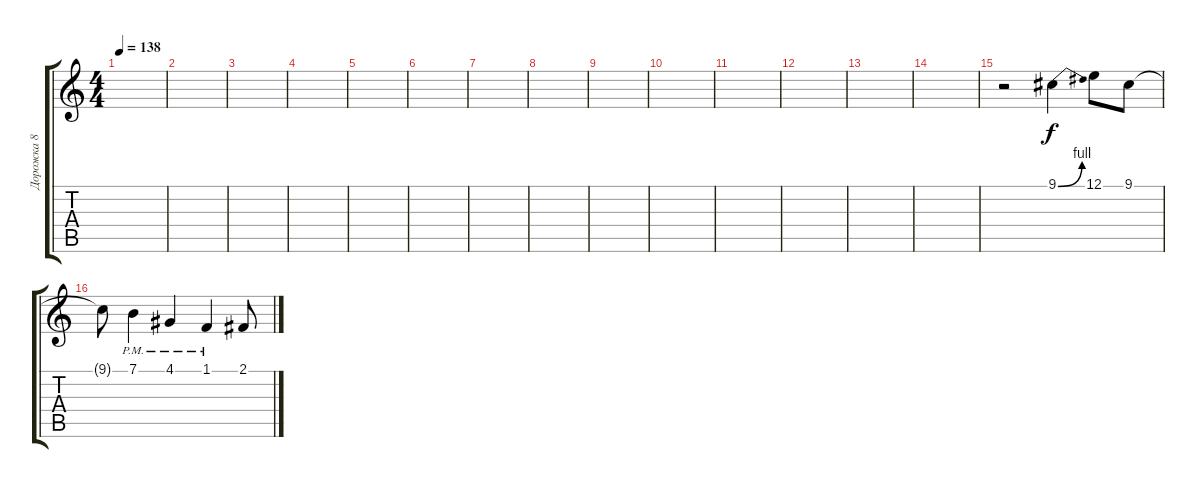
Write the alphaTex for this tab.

\track ("Дорожка 8" "Дорожка 8") {instrument harmonica}
\staff {score tabs}
\tuning (E4 B3 G3 D3 A2 E2) {hide}
\ts (4 4)
\tempo 138
\clef g2
\ks c
|
|
|
|
|
|
|
|
|
|
|
|
|
|
r.2 9.1{be (bend 0 0 60 4)}.4 12.1.8 9.1.8 |
9.1{t}.8 7.1{pm}.4 4.1{pm}.4 1.1{pm}.4 2.1.8
